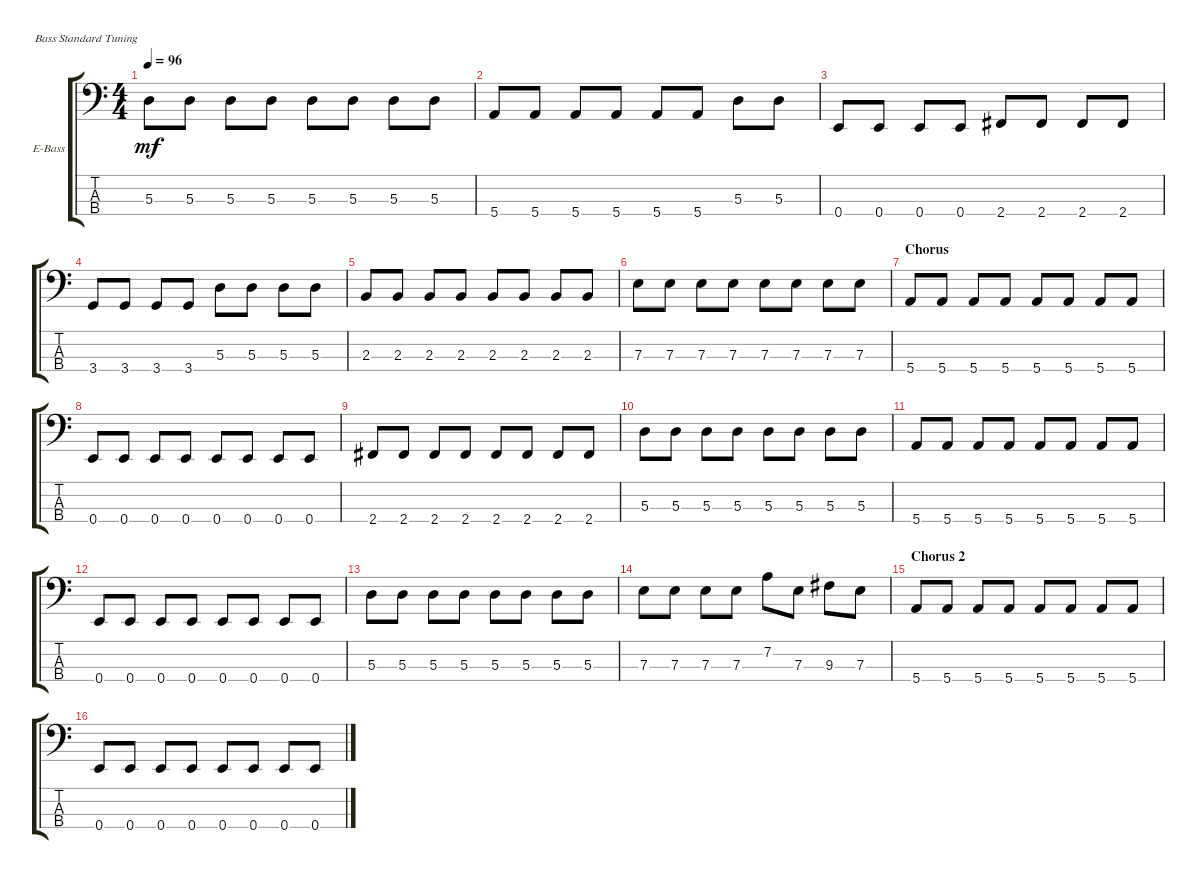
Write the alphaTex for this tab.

\defaultSystemsLayout 4
\bracketExtendMode groupsimilarinstruments
\firstSystemTrackNameOrientation horizontal
\otherSystemsTrackNameOrientation horizontal
\track ("Hugh" "E-Bass") {instrument electricbassfinger}
\staff {score tabs}
\tuning (G2 D2 A1 E1)
\ts (4 4)
\tempo 96
\clef f4
\ks c
5.3.8{dy mf} 5.3.8 5.3.8 5.3.8 5.3.8 5.3.8 5.3.8 5.3.8 |
5.4.8 5.4.8 5.4.8 5.4.8 5.4.8 5.4.8 5.3.8 5.3.8 |
0.4.8 0.4.8 0.4.8 0.4.8 2.4.8 2.4.8 2.4.8 2.4.8 |
3.4.8 3.4.8 3.4.8 3.4.8 5.3.8 5.3.8 5.3.8 5.3.8 |
2.3.8 2.3.8 2.3.8 2.3.8 2.3.8 2.3.8 2.3.8 2.3.8 |
7.3.8 7.3.8 7.3.8 7.3.8 7.3.8 7.3.8 7.3.8 7.3.8 |
\section ("" "Chorus")
5.4.8 5.4.8 5.4.8 5.4.8 5.4.8 5.4.8 5.4.8 5.4.8 |
0.4.8 0.4.8 0.4.8 0.4.8 0.4.8 0.4.8 0.4.8 0.4.8 |
2.4.8 2.4.8 2.4.8 2.4.8 2.4.8 2.4.8 2.4.8 2.4.8 |
5.3.8 5.3.8 5.3.8 5.3.8 5.3.8 5.3.8 5.3.8 5.3.8 |
5.4.8 5.4.8 5.4.8 5.4.8 5.4.8 5.4.8 5.4.8 5.4.8 |
0.4.8 0.4.8 0.4.8 0.4.8 0.4.8 0.4.8 0.4.8 0.4.8 |
5.3.8 5.3.8 5.3.8 5.3.8 5.3.8 5.3.8 5.3.8 5.3.8 |
7.3.8 7.3.8 7.3.8 7.3.8 7.2.8 7.3.8 9.3.8 7.3.8 |
\section ("" "Chorus 2")
5.4.8 5.4.8 5.4.8 5.4.8 5.4.8 5.4.8 5.4.8 5.4.8 |
0.4.8 0.4.8 0.4.8 0.4.8 0.4.8 0.4.8 0.4.8 0.4.8
